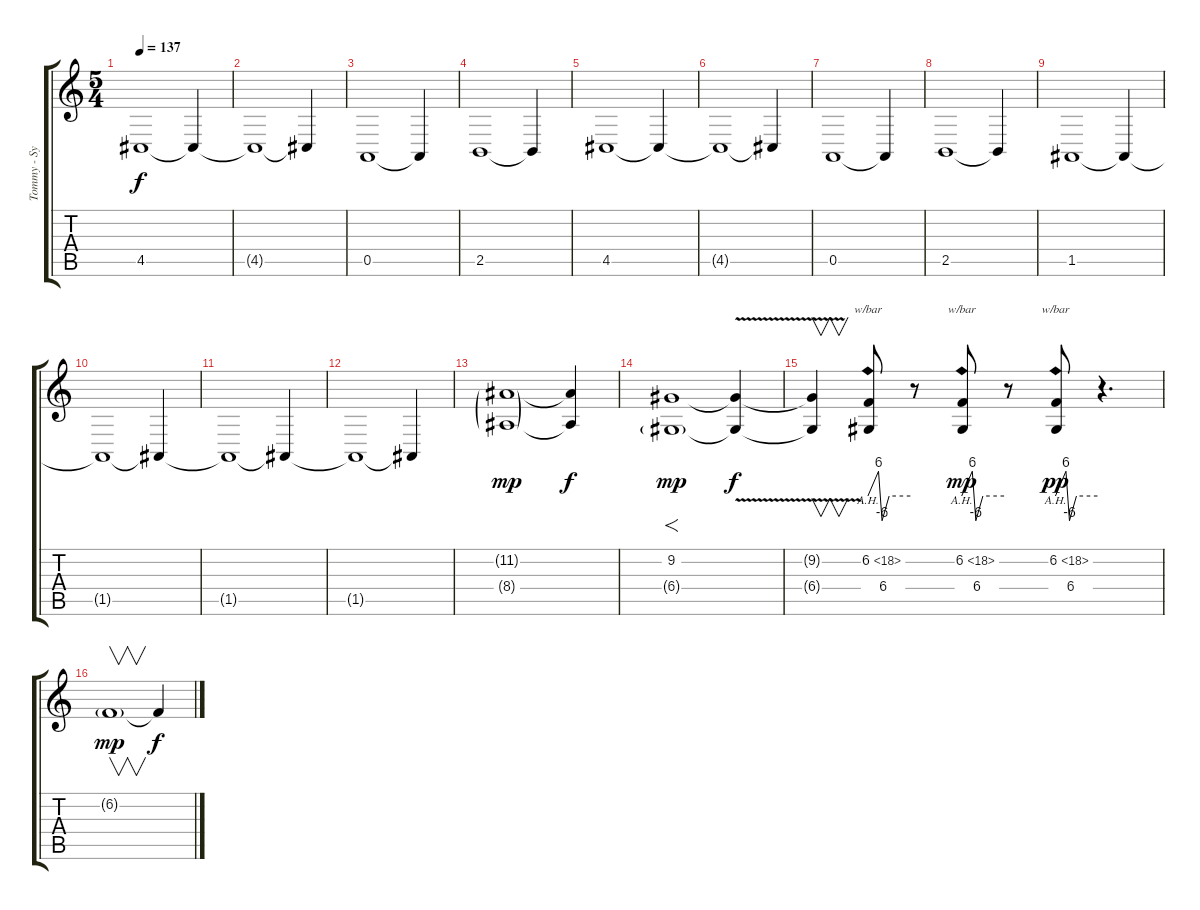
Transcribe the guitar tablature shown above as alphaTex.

\track ("Tommy - Synth" "Tommy - Sy") {instrument synthvoice}
\staff {score tabs}
\tuning (E4 B3 G3 D3 A2 E2) {hide}
\ts (5 4)
\tempo 137
\clef g2
\ks c
4.5.1{dy f volume 10} 4.5{t}.4 |
4.5{t}.1 4.5{t}.4 |
0.5.1 0.5{t}.4 |
2.5.1 2.5{t}.4 |
4.5.1 4.5{t}.4 |
4.5{t}.1 4.5{t}.4 |
0.5.1 0.5{t}.4 |
2.5.1 2.5{t}.4 |
1.5.1 1.5{t}.4 |
1.5{t}.1 1.5{t}.4 |
1.5{t}.1 1.5{t}.4 |
1.5{t}.1 1.5{t}.4 |
(11.2{g} 8.4{g}).1{dy mp volume 13 instrument synthstrings1} (11.2{t} 8.4{t}).4{dy f} |
(9.2 6.4{g}).1{f dy mp} (9.2{v t} 6.4{t}).4{dy f} |
(9.2{t} 6.4{t}).4{v} (6.2{ah 12} 6.4).8{tbe (custom default 0 0 15 24 20 -24 30 0 60 0)} r.8 (6.2{ah 12} 6.4).8{tbe (custom default 0 0 15 24 20 -24 30 0 60 0) dy mp} r.8 (6.2{ah 12} 6.4).8{tbe (custom default 0 0 15 24 20 -24 30 0 60 0) dy pp} r.4{d} |
6.2{g}.1{v dy mp} 6.2{t}.4{dy f}
